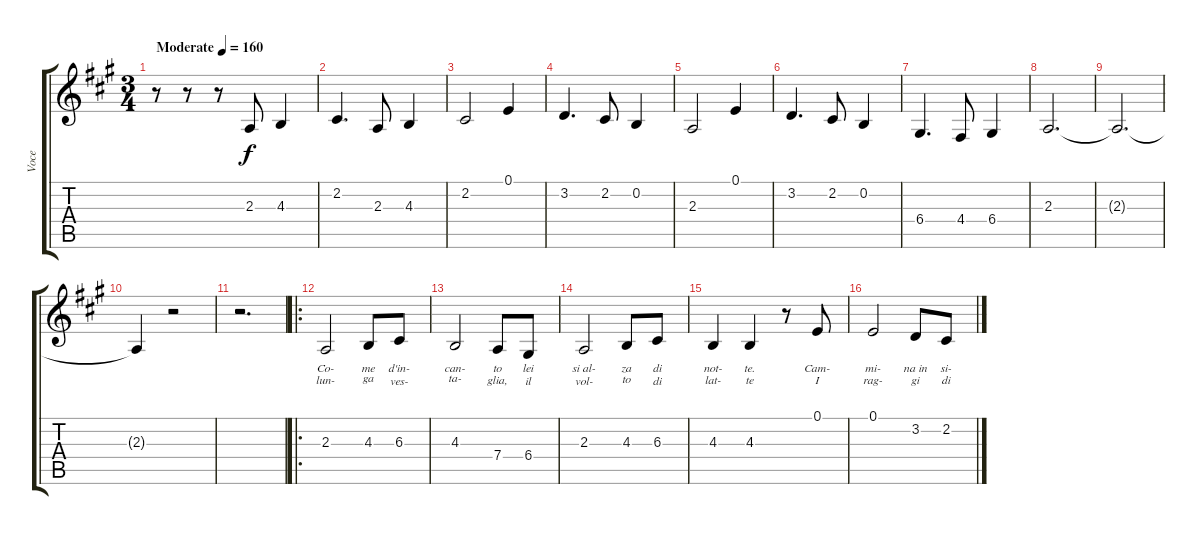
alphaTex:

\track ("Voce" "Voce") {instrument cello}
\staff {score tabs}
\tuning (E4 B3 G3 D3 A2 E2) {hide}
\ts (3 4)
\tempo (160 "Moderate")
\clef g2
\ks a
r.8{dy f instrument cello} r.8 r.8 2.3.8 4.3.4 |
2.2.4{d} 2.3.8 4.3.4 |
2.2.2 0.1.4 |
3.2.4{d} 2.2.8 0.2.4 |
2.3.2 0.1.4 |
3.2.4{d} 2.2.8 0.2.4 |
6.4.4{d} 4.4.8 6.4.4 |
2.3.2{d} |
2.3{t}.2{d} |
2.3{t}.4 r.2 |
r.2{d} |
\ro
2.3.2{lyrics (0 "Co-") lyrics (1 "lun-") lyrics (2 "") lyrics (3 "") lyrics (4 "")} 4.3.8{lyrics (0 "me") lyrics (1 "ga") lyrics (2 "") lyrics (3 "") lyrics (4 "")} 6.3.8{lyrics (0 "d'in-") lyrics (1 "ves-") lyrics (2 "") lyrics (3 "") lyrics (4 "")} |
4.3.2{lyrics (0 "can-") lyrics (1 "ta-") lyrics (2 "") lyrics (3 "") lyrics (4 "")} 7.4.8{lyrics (0 "to") lyrics (1 "glia,") lyrics (2 "") lyrics (3 "") lyrics (4 "")} 6.4.8{lyrics (0 "lei") lyrics (1 "il") lyrics (2 "") lyrics (3 "") lyrics (4 "")} |
2.3.2{lyrics (0 "si al-") lyrics (1 "vol-") lyrics (2 "") lyrics (3 "") lyrics (4 "")} 4.3.8{lyrics (0 "za") lyrics (1 "to") lyrics (2 "") lyrics (3 "") lyrics (4 "")} 6.3.8{lyrics (0 "di") lyrics (1 "di") lyrics (2 "") lyrics (3 "") lyrics (4 "")} |
4.3.4{lyrics (0 "not-") lyrics (1 "lat-") lyrics (2 "") lyrics (3 "") lyrics (4 "")} 4.3.4{lyrics (0 "te.") lyrics (1 "te") lyrics (2 "") lyrics (3 "") lyrics (4 "")} r.8 0.1.8{lyrics (0 "Cam-") lyrics (1 "I") lyrics (2 "") lyrics (3 "") lyrics (4 "")} |
0.1.2{lyrics (0 "mi-") lyrics (1 "rag-") lyrics (2 "") lyrics (3 "") lyrics (4 "")} 3.2.8{lyrics (0 "na in") lyrics (1 "gi") lyrics (2 "") lyrics (3 "") lyrics (4 "")} 2.2.8{lyrics (0 "si-") lyrics (1 "di") lyrics (2 "") lyrics (3 "") lyrics (4 "")}
